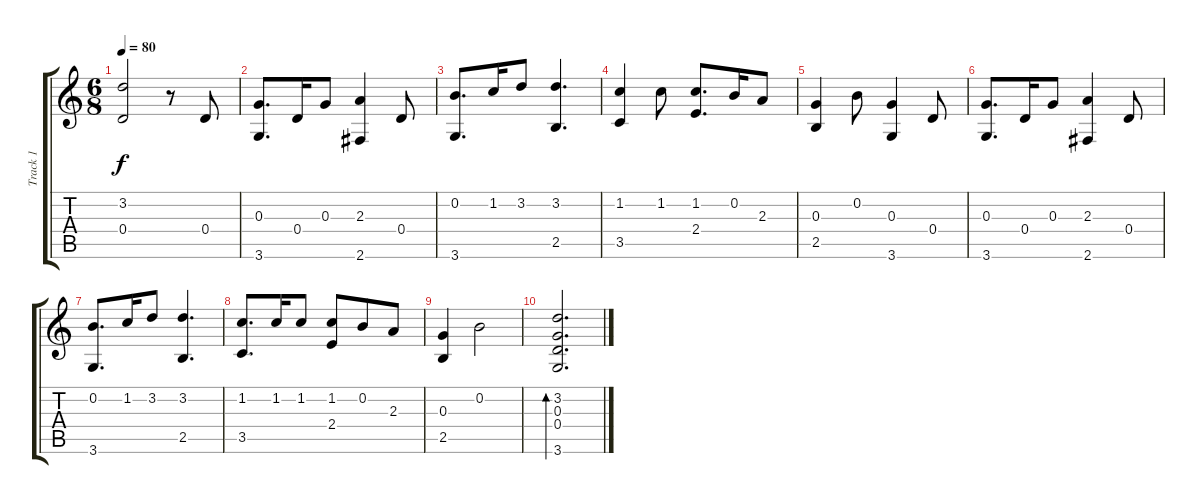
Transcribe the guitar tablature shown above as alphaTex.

\track ("Track 1" "Track 1") {instrument acousticguitarnylon}
\staff {score tabs}
\tuning (E4 B3 G3 D3 A2 E2) {hide}
\ts (6 8)
\tempo 80
\clef g2
\ks c
(3.2 0.4).2{dy f} r.8 0.4.8 |
(0.3 3.6).8{d} 0.4.16 0.3.8 (2.3 2.6).4 0.4.8 |
(0.2 3.6).8{d} 1.2.16 3.2.8 (3.2 2.5).4{d} |
(1.2 3.5).4 1.2.8 (1.2 2.4).8{d} 0.2.16 2.3.8 |
(0.3 2.5).4 0.2.8 (0.3 3.6).4 0.4.8 |
(0.3 3.6).8{d} 0.4.16 0.3.8 (2.3 2.6).4 0.4.8 |
(0.2 3.6).8{d} 1.2.16 3.2.8 (3.2 2.5).4{d} |
(1.2 3.5).8{d} 1.2.16 1.2.8 (1.2 2.4).8 0.2.8 2.3.8 |
(0.3 2.5).4 0.2.2 |
(3.2 0.3 0.4 3.6).2{d bd 240}
